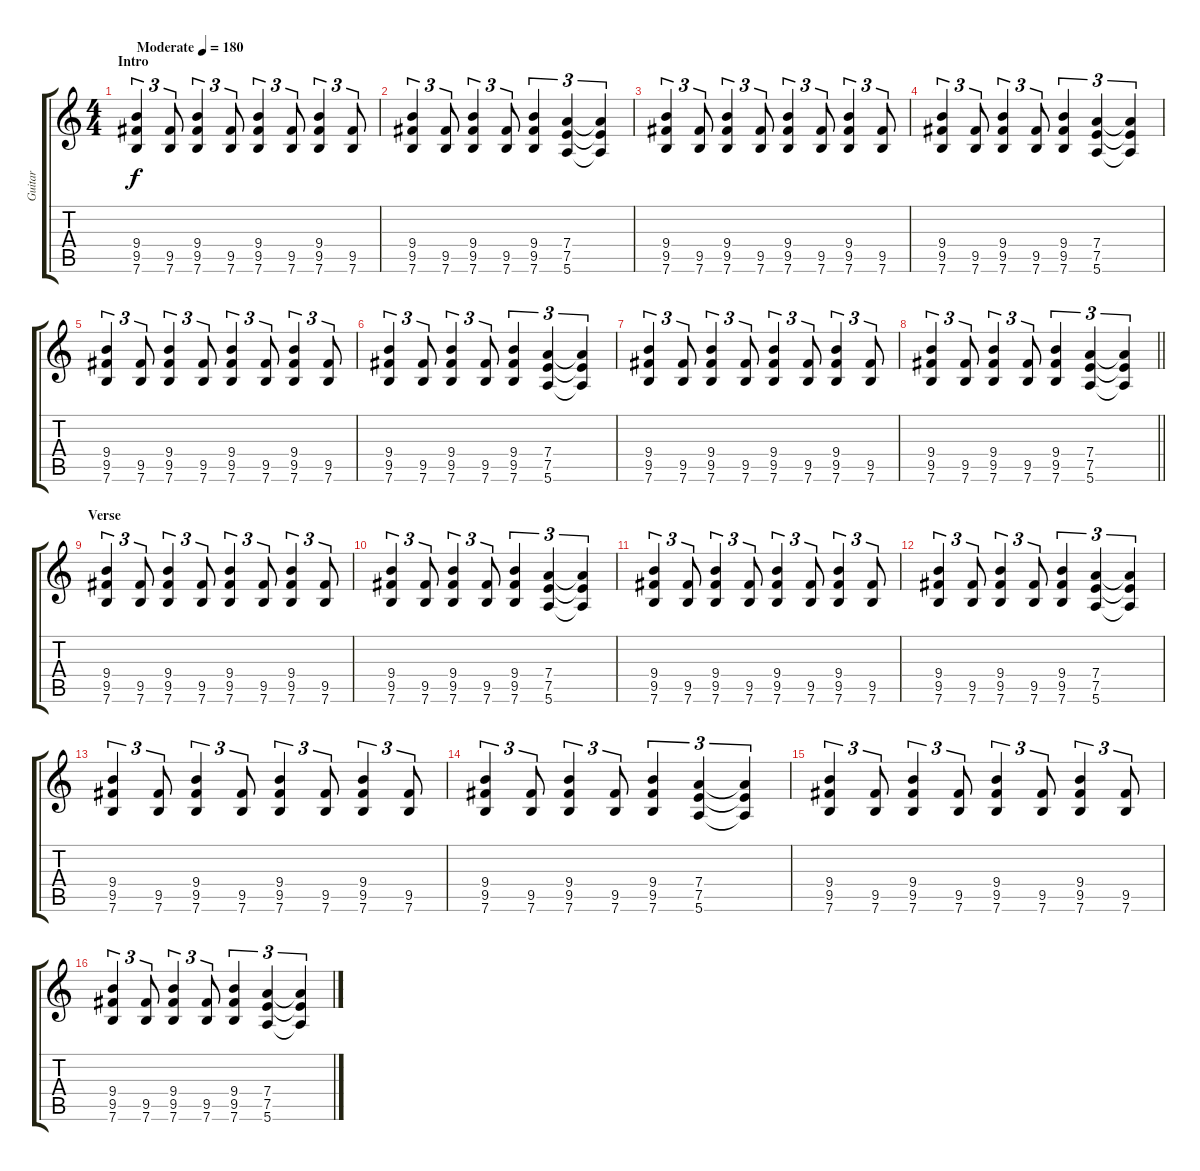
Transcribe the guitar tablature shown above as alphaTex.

\track ("Guitar" "Guitar") {instrument distortionguitar}
\staff {score tabs}
\tuning (E4 B3 G3 D3 A2 E2) {hide}
\ts (4 4)
\section ("" "Intro")
\tempo (180 "Moderate")
\clef g2
\ks c
(9.4 9.5 7.6).4{tu (3 2) dy f instrument distortionguitar} (9.5 7.6).8{tu (3 2)} (9.4 9.5 7.6).4{tu (3 2)} (9.5 7.6).8{tu (3 2)} (9.4 9.5 7.6).4{tu (3 2)} (9.5 7.6).8{tu (3 2)} (9.4 9.5 7.6).4{tu (3 2)} (9.5 7.6).8{tu (3 2)} |
(9.4 9.5 7.6).4{tu (3 2)} (9.5 7.6).8{tu (3 2)} (9.4 9.5 7.6).4{tu (3 2)} (9.5 7.6).8{tu (3 2)} (9.4 9.5 7.6).4{tu (3 2)} (7.4 7.5 5.6).4{tu (3 2)} (7.4{t} 7.5{t} 5.6{t}).4{tu (3 2)} |
(9.4 9.5 7.6).4{tu (3 2)} (9.5 7.6).8{tu (3 2)} (9.4 9.5 7.6).4{tu (3 2)} (9.5 7.6).8{tu (3 2)} (9.4 9.5 7.6).4{tu (3 2)} (9.5 7.6).8{tu (3 2)} (9.4 9.5 7.6).4{tu (3 2)} (9.5 7.6).8{tu (3 2)} |
(9.4 9.5 7.6).4{tu (3 2)} (9.5 7.6).8{tu (3 2)} (9.4 9.5 7.6).4{tu (3 2)} (9.5 7.6).8{tu (3 2)} (9.4 9.5 7.6).4{tu (3 2)} (7.4 7.5 5.6).4{tu (3 2)} (7.4{t} 7.5{t} 5.6{t}).4{tu (3 2)} |
(9.4 9.5 7.6).4{tu (3 2)} (9.5 7.6).8{tu (3 2)} (9.4 9.5 7.6).4{tu (3 2)} (9.5 7.6).8{tu (3 2)} (9.4 9.5 7.6).4{tu (3 2)} (9.5 7.6).8{tu (3 2)} (9.4 9.5 7.6).4{tu (3 2)} (9.5 7.6).8{tu (3 2)} |
(9.4 9.5 7.6).4{tu (3 2)} (9.5 7.6).8{tu (3 2)} (9.4 9.5 7.6).4{tu (3 2)} (9.5 7.6).8{tu (3 2)} (9.4 9.5 7.6).4{tu (3 2)} (7.4 7.5 5.6).4{tu (3 2)} (7.4{t} 7.5{t} 5.6{t}).4{tu (3 2)} |
(9.4 9.5 7.6).4{tu (3 2)} (9.5 7.6).8{tu (3 2)} (9.4 9.5 7.6).4{tu (3 2)} (9.5 7.6).8{tu (3 2)} (9.4 9.5 7.6).4{tu (3 2)} (9.5 7.6).8{tu (3 2)} (9.4 9.5 7.6).4{tu (3 2)} (9.5 7.6).8{tu (3 2)} |
\barLineRight lightlight
(9.4 9.5 7.6).4{tu (3 2)} (9.5 7.6).8{tu (3 2)} (9.4 9.5 7.6).4{tu (3 2)} (9.5 7.6).8{tu (3 2)} (9.4 9.5 7.6).4{tu (3 2)} (7.4 7.5 5.6).4{tu (3 2)} (7.4{t} 7.5{t} 5.6{t}).4{tu (3 2)} |
\section ("" "Verse ")
(9.4 9.5 7.6).4{tu (3 2)} (9.5 7.6).8{tu (3 2)} (9.4 9.5 7.6).4{tu (3 2)} (9.5 7.6).8{tu (3 2)} (9.4 9.5 7.6).4{tu (3 2)} (9.5 7.6).8{tu (3 2)} (9.4 9.5 7.6).4{tu (3 2)} (9.5 7.6).8{tu (3 2)} |
(9.4 9.5 7.6).4{tu (3 2)} (9.5 7.6).8{tu (3 2)} (9.4 9.5 7.6).4{tu (3 2)} (9.5 7.6).8{tu (3 2)} (9.4 9.5 7.6).4{tu (3 2)} (7.4 7.5 5.6).4{tu (3 2)} (7.4{t} 7.5{t} 5.6{t}).4{tu (3 2)} |
(9.4 9.5 7.6).4{tu (3 2)} (9.5 7.6).8{tu (3 2)} (9.4 9.5 7.6).4{tu (3 2)} (9.5 7.6).8{tu (3 2)} (9.4 9.5 7.6).4{tu (3 2)} (9.5 7.6).8{tu (3 2)} (9.4 9.5 7.6).4{tu (3 2)} (9.5 7.6).8{tu (3 2)} |
(9.4 9.5 7.6).4{tu (3 2)} (9.5 7.6).8{tu (3 2)} (9.4 9.5 7.6).4{tu (3 2)} (9.5 7.6).8{tu (3 2)} (9.4 9.5 7.6).4{tu (3 2)} (7.4 7.5 5.6).4{tu (3 2)} (7.4{t} 7.5{t} 5.6{t}).4{tu (3 2)} |
(9.4 9.5 7.6).4{tu (3 2)} (9.5 7.6).8{tu (3 2)} (9.4 9.5 7.6).4{tu (3 2)} (9.5 7.6).8{tu (3 2)} (9.4 9.5 7.6).4{tu (3 2)} (9.5 7.6).8{tu (3 2)} (9.4 9.5 7.6).4{tu (3 2)} (9.5 7.6).8{tu (3 2)} |
(9.4 9.5 7.6).4{tu (3 2)} (9.5 7.6).8{tu (3 2)} (9.4 9.5 7.6).4{tu (3 2)} (9.5 7.6).8{tu (3 2)} (9.4 9.5 7.6).4{tu (3 2)} (7.4 7.5 5.6).4{tu (3 2)} (7.4{t} 7.5{t} 5.6{t}).4{tu (3 2)} |
(9.4 9.5 7.6).4{tu (3 2)} (9.5 7.6).8{tu (3 2)} (9.4 9.5 7.6).4{tu (3 2)} (9.5 7.6).8{tu (3 2)} (9.4 9.5 7.6).4{tu (3 2)} (9.5 7.6).8{tu (3 2)} (9.4 9.5 7.6).4{tu (3 2)} (9.5 7.6).8{tu (3 2)} |
(9.4 9.5 7.6).4{tu (3 2)} (9.5 7.6).8{tu (3 2)} (9.4 9.5 7.6).4{tu (3 2)} (9.5 7.6).8{tu (3 2)} (9.4 9.5 7.6).4{tu (3 2)} (7.4 7.5 5.6).4{tu (3 2)} (7.4{t} 7.5{t} 5.6{t}).4{tu (3 2)}
